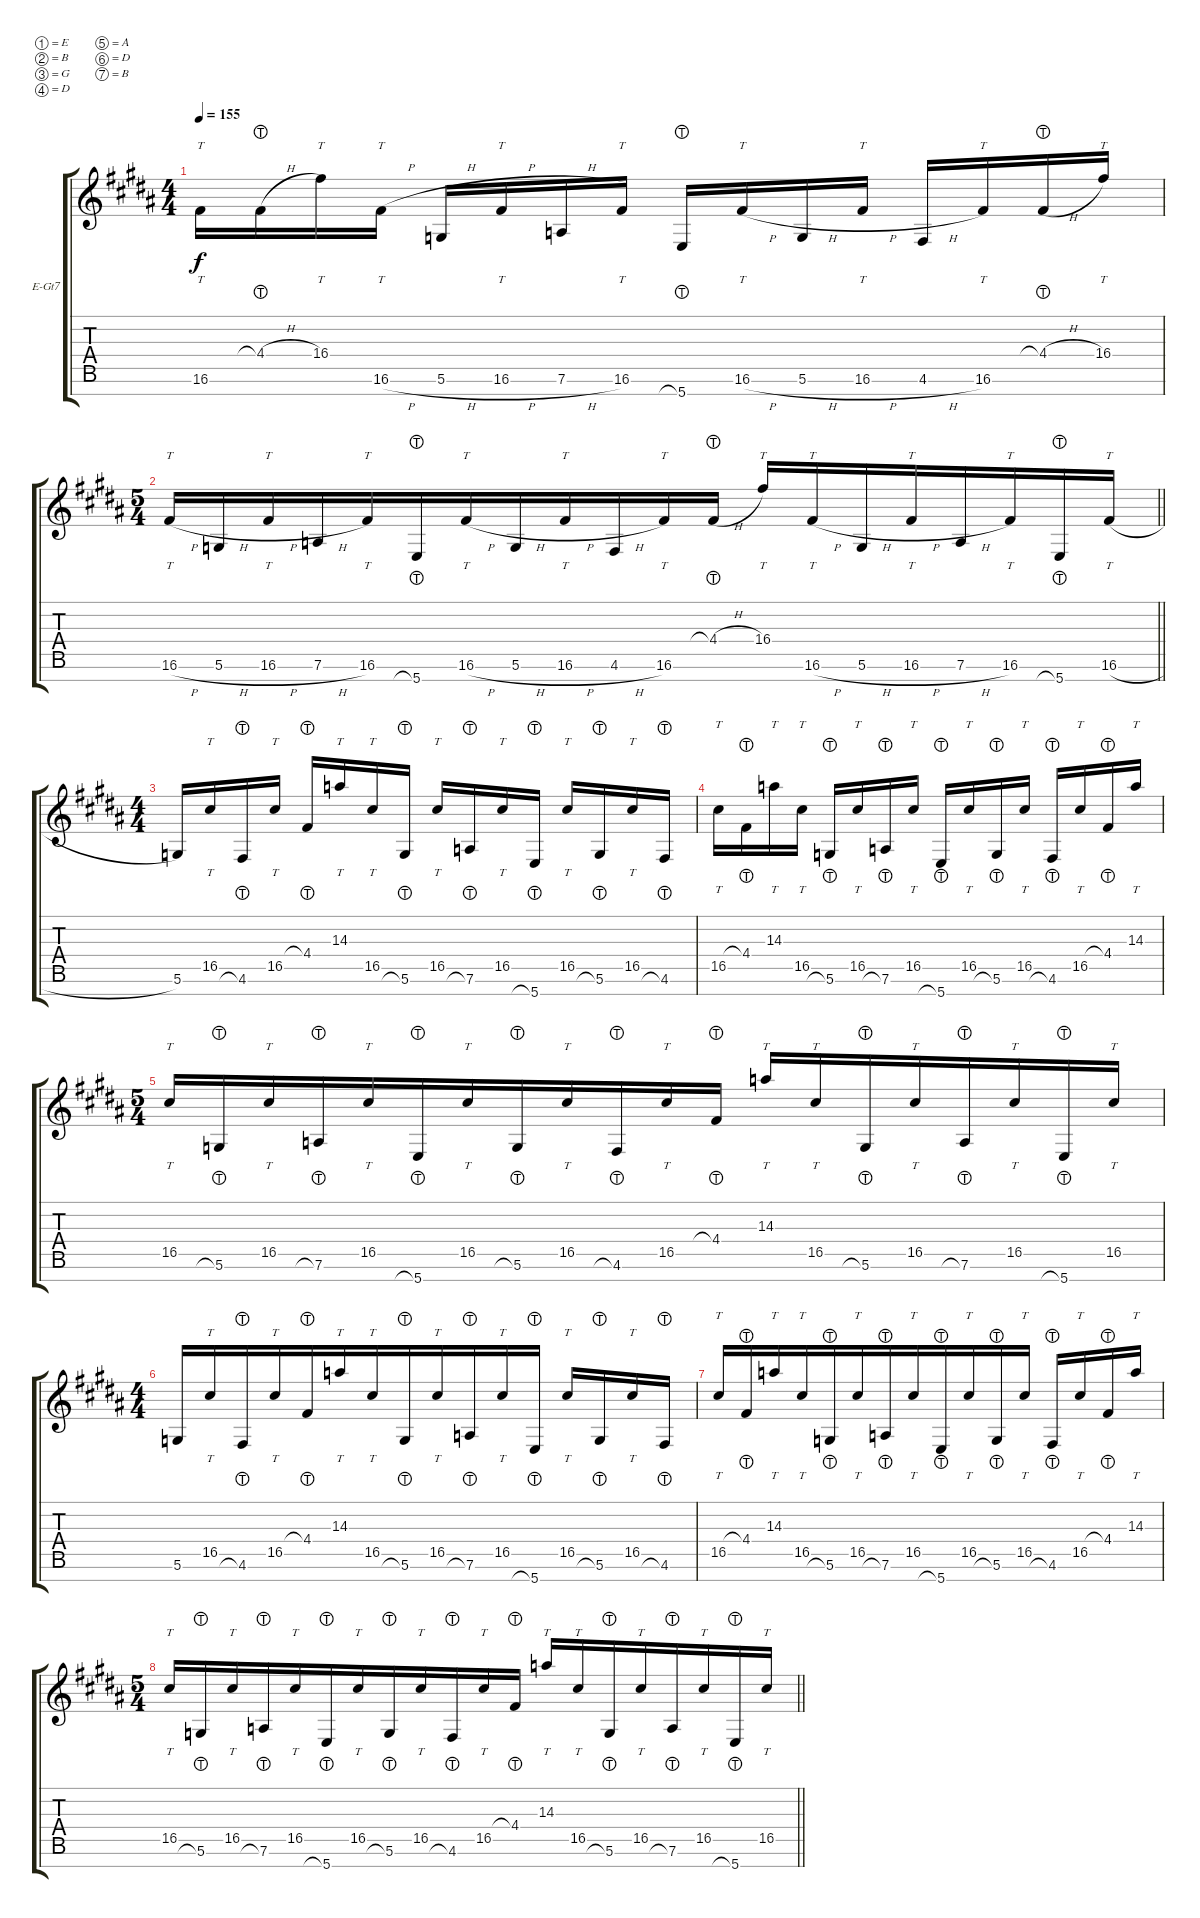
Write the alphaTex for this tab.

\bracketExtendMode groupsimilarinstruments
\firstSystemTrackNameOrientation horizontal
\otherSystemsTrackNameOrientation horizontal
\track ("Tosin Abasi - Clean" "E-Gt7") {instrument electricguitarclean}
\staff {score tabs}
\tuning (E4 B3 G3 D3 A2 D2 B1)
\ts (4 4)
\tempo 155
\clef g2
\ks b
16.6.16{tt dy f} 4.4{h lht}.16 16.4.16{tt} 16.6{h}.16{tt} 5.6{h}.16 16.6{h}.16{tt} 7.6{h}.16 16.6.16{tt} 5.7{lht}.16 16.6{h}.16{tt} 5.6{h}.16 16.6{h}.16{tt} 4.6{h}.16 16.6.16{tt} 4.4{h lht}.16 16.4.16{tt} |
\ts (5 4)
\beaming (8 6 4)
\barLineRight lightlight
16.6{h}.16{tt} 5.6{h}.16 16.6{h}.16{tt} 7.6{h}.16 16.6.16{tt} 5.7{lht}.16 16.6{h}.16{tt} 5.6{h}.16 16.6{h}.16{tt} 4.6{h}.16 16.6.16{tt} 4.4{h lht}.16 16.4.16{tt} 16.6{h}.16{tt} 5.6{h}.16 16.6{h}.16{tt} 7.6{h}.16 16.6.16{tt} 5.7{lht}.16 16.6{h}.16{tt} |
\ts (4 4)
\beaming (8 2 2 2 2)
5.6.16 16.5.16{tt} 4.6{lht}.16 16.5.16{tt} 4.4{lht}.16 14.3.16{tt} 16.5.16{tt} 5.6{lht}.16 16.5.16{tt} 7.6{lht}.16 16.5.16{tt} 5.7{lht}.16 16.5.16{tt} 5.6{lht}.16 16.5.16{tt} 4.6{lht}.16 |
16.5.16{tt} 4.4{lht}.16 14.3.16{tt} 16.5.16{tt} 5.6{lht}.16 16.5.16{tt} 7.6{lht}.16 16.5.16{tt} 5.7{lht}.16 16.5.16{tt} 5.6{lht}.16 16.5.16{tt} 4.6{lht}.16 16.5.16{tt} 4.4{lht}.16 14.3.16{tt} |
\ts (5 4)
\beaming (8 6 4)
16.5.16{tt} 5.6{lht}.16 16.5.16{tt} 7.6{lht}.16 16.5.16{tt} 5.7{lht}.16 16.5.16{tt} 5.6{lht}.16 16.5.16{tt} 4.6{lht}.16 16.5.16{tt} 4.4{lht}.16 14.3.16{tt} 16.5.16{tt} 5.6{lht}.16 16.5.16{tt} 7.6{lht}.16 16.5.16{tt} 5.7{lht}.16 16.5.16{tt} |
\ts (4 4)
\beaming (8 6 4)
5.6.16 16.5.16{tt} 4.6{lht}.16 16.5.16{tt} 4.4{lht}.16 14.3.16{tt} 16.5.16{tt} 5.6{lht}.16 16.5.16{tt} 7.6{lht}.16 16.5.16{tt} 5.7{lht}.16 16.5.16{tt} 5.6{lht}.16 16.5.16{tt} 4.6{lht}.16 |
16.5.16{tt} 4.4{lht}.16 14.3.16{tt} 16.5.16{tt} 5.6{lht}.16 16.5.16{tt} 7.6{lht}.16 16.5.16{tt} 5.7{lht}.16 16.5.16{tt} 5.6{lht}.16 16.5.16{tt} 4.6{lht}.16 16.5.16{tt} 4.4{lht}.16 14.3.16{tt} |
\ts (5 4)
\beaming (8 6 4)
\barLineRight lightlight
16.5.16{tt} 5.6{lht}.16 16.5.16{tt} 7.6{lht}.16 16.5.16{tt} 5.7{lht}.16 16.5.16{tt} 5.6{lht}.16 16.5.16{tt} 4.6{lht}.16 16.5.16{tt} 4.4{lht}.16 14.3.16{tt} 16.5.16{tt} 5.6{lht}.16 16.5.16{tt} 7.6{lht}.16 16.5.16{tt} 5.7{lht}.16 16.5.16{tt}
